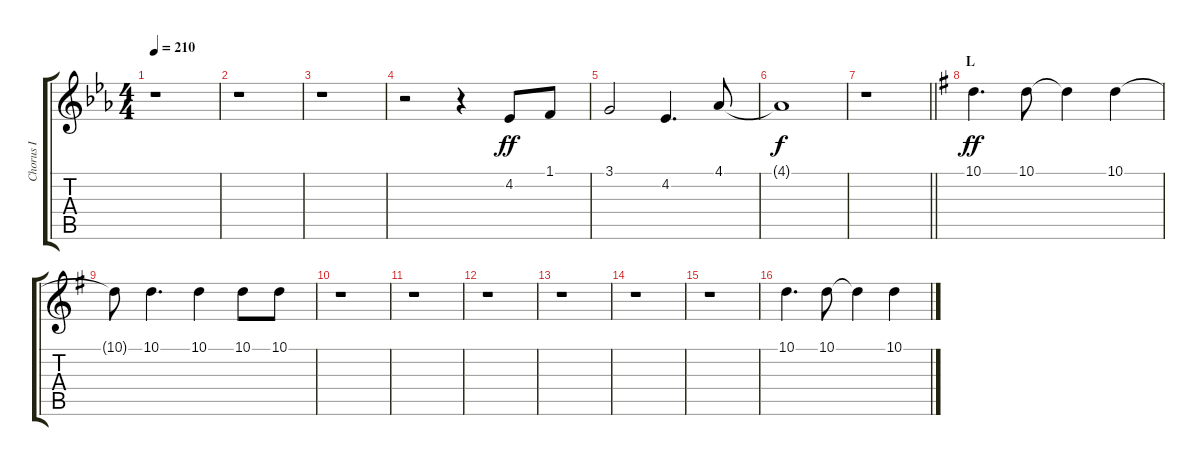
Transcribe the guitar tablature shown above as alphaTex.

\track ("Chorus I" "Chorus I") {instrument voiceoohs}
\staff {score tabs}
\tuning (E4 B3 G3 D3 A2 E2) {hide}
\ts (4 4)
\tempo 210
\clef g2
\ks eb
r.1{dy ff} |
r.1 |
r.1 |
r.2 r.4 4.2.8 1.1.8 |
3.1.2 4.2.4{d} 4.1.8 |
4.1{t}.1{dy f} |
\barLineRight lightlight
r.1 |
\section ("" "L")
\ks g
10.1.4{d dy ff} 10.1.8 10.1{t}.4 10.1.4 |
10.1{t}.8 10.1.4{d} 10.1.4 10.1.8 10.1.8 |
r.1 |
r.1 |
r.1 |
r.1 |
r.1 |
r.1 |
10.1.4{d} 10.1.8 10.1{t}.4 10.1.4
